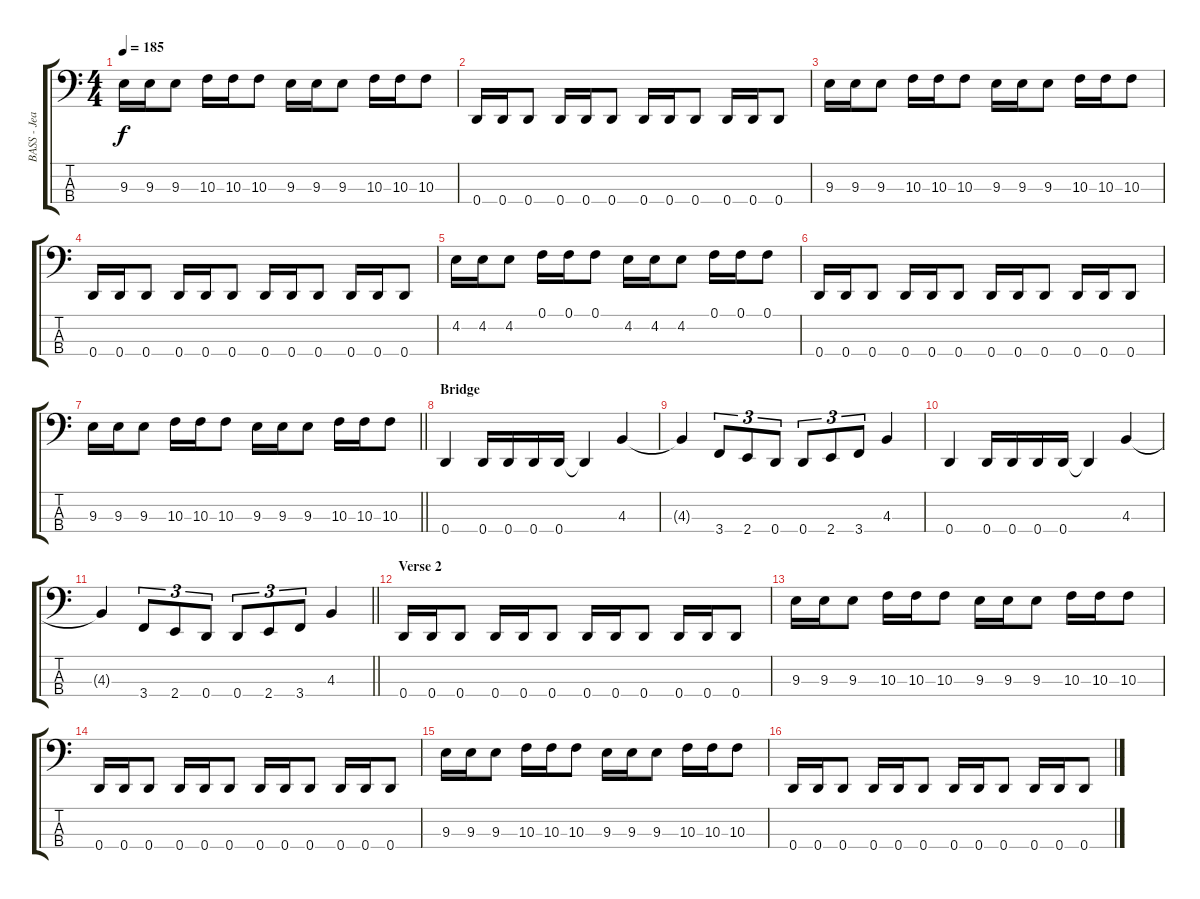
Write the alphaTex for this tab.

\track ("BASS - Jean Michel Labadie" "BASS - Jea") {instrument electricbasspick}
\staff {score tabs}
\tuning (F2 C2 G1 D1) {hide}
\ts (4 4)
\tempo 185
\clef f4
\ks c
9.3.16{dy f} 9.3.16 9.3.8 10.3.16 10.3.16 10.3.8 9.3.16 9.3.16 9.3.8 10.3.16 10.3.16 10.3.8 |
0.4.16 0.4.16 0.4.8 0.4.16 0.4.16 0.4.8 0.4.16 0.4.16 0.4.8 0.4.16 0.4.16 0.4.8 |
9.3.16 9.3.16 9.3.8 10.3.16 10.3.16 10.3.8 9.3.16 9.3.16 9.3.8 10.3.16 10.3.16 10.3.8 |
0.4.16 0.4.16 0.4.8 0.4.16 0.4.16 0.4.8 0.4.16 0.4.16 0.4.8 0.4.16 0.4.16 0.4.8 |
4.2.16 4.2.16 4.2.8 0.1.16 0.1.16 0.1.8 4.2.16 4.2.16 4.2.8 0.1.16 0.1.16 0.1.8 |
0.4.16 0.4.16 0.4.8 0.4.16 0.4.16 0.4.8 0.4.16 0.4.16 0.4.8 0.4.16 0.4.16 0.4.8 |
\barLineRight lightlight
9.3.16 9.3.16 9.3.8 10.3.16 10.3.16 10.3.8 9.3.16 9.3.16 9.3.8 10.3.16 10.3.16 10.3.8 |
\section ("" "Bridge")
0.4.4 0.4.16 0.4.16 0.4.16 0.4.16 0.4{t}.4 4.3.4 |
4.3{t}.4 3.4.8{tu (3 2)} 2.4.8{tu (3 2)} 0.4.8{tu (3 2)} 0.4.8{tu (3 2)} 2.4.8{tu (3 2)} 3.4.8{tu (3 2)} 4.3.4 |
0.4.4 0.4.16 0.4.16 0.4.16 0.4.16 0.4{t}.4 4.3.4 |
\barLineRight lightlight
4.3{t}.4 3.4.8{tu (3 2)} 2.4.8{tu (3 2)} 0.4.8{tu (3 2)} 0.4.8{tu (3 2)} 2.4.8{tu (3 2)} 3.4.8{tu (3 2)} 4.3.4 |
\section ("" "Verse 2")
0.4.16 0.4.16 0.4.8 0.4.16 0.4.16 0.4.8 0.4.16 0.4.16 0.4.8 0.4.16 0.4.16 0.4.8 |
9.3.16 9.3.16 9.3.8 10.3.16 10.3.16 10.3.8 9.3.16 9.3.16 9.3.8 10.3.16 10.3.16 10.3.8 |
0.4.16 0.4.16 0.4.8 0.4.16 0.4.16 0.4.8 0.4.16 0.4.16 0.4.8 0.4.16 0.4.16 0.4.8 |
9.3.16 9.3.16 9.3.8 10.3.16 10.3.16 10.3.8 9.3.16 9.3.16 9.3.8 10.3.16 10.3.16 10.3.8 |
0.4.16 0.4.16 0.4.8 0.4.16 0.4.16 0.4.8 0.4.16 0.4.16 0.4.8 0.4.16 0.4.16 0.4.8
